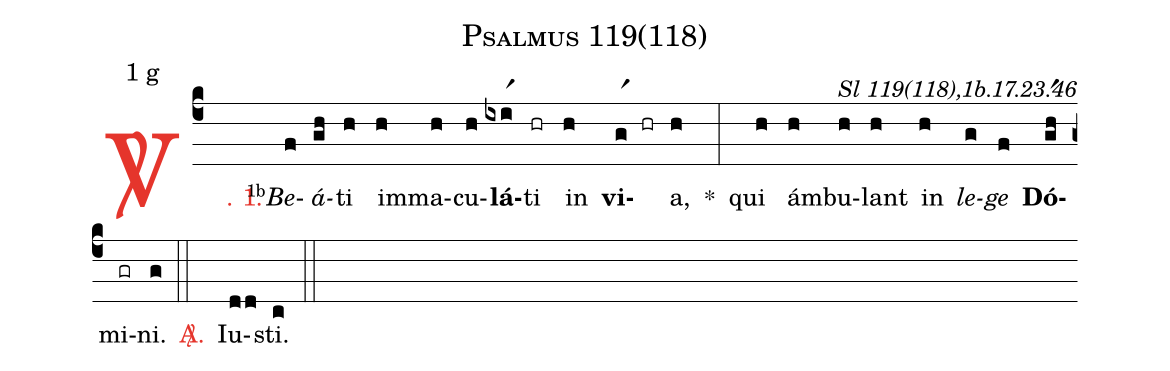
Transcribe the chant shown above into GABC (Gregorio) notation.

name: Psalmus 119(118);
mode: 1;
mode-differentia: g;
commentary: Sl 119(118),1b.17.23.46;
%%
(c4)

<c><sp>V/</sp>. 1.</c>() <v>\VSup{1b}</v><i>Be</i>(f)<i>á</i>(gh)ti(h) im(h)ma(h)cu(h)<b>lá</b>(ixir1)ti(hr) in(h) <b>vi</b>(gr1 hr)a,(h) *(:) qui(h) ám(h)bu(h)lant(h) in(h) <i>le</i>(g)<i>ge</i>(f) <b>Dó</b>(gr1h)mi(gr)ni.(g)

(::)

<nlba><c><sp>A/</sp>.</c>() Iu</nlba>(dd)sti.(c)

(::)
